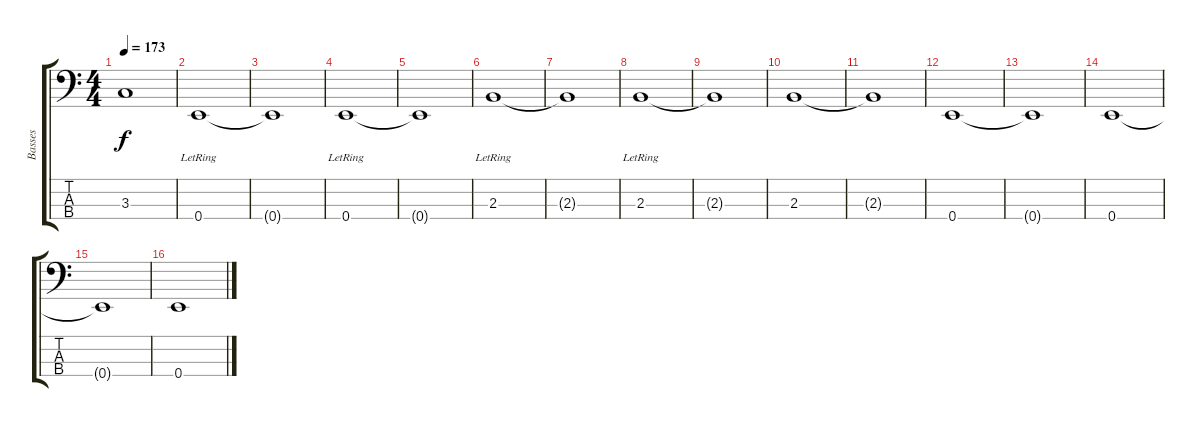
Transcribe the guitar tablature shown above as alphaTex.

\track ("Basses" "Basses") {instrument electricbassfinger}
\staff {score tabs}
\tuning (G2 D2 A1 E1) {hide}
\ts (4 4)
\tempo 173
\clef f4
\ks c
3.3{t}.1{dy f} |
0.4{lr}.1 |
0.4{t}.1 |
0.4{lr}.1 |
0.4{t}.1 |
2.3{lr}.1 |
2.3{t}.1 |
2.3{lr}.1 |
2.3{t}.1 |
2.3.1 |
2.3{t}.1 |
0.4.1 |
0.4{t}.1 |
0.4.1 |
0.4{t}.1 |
0.4.1
